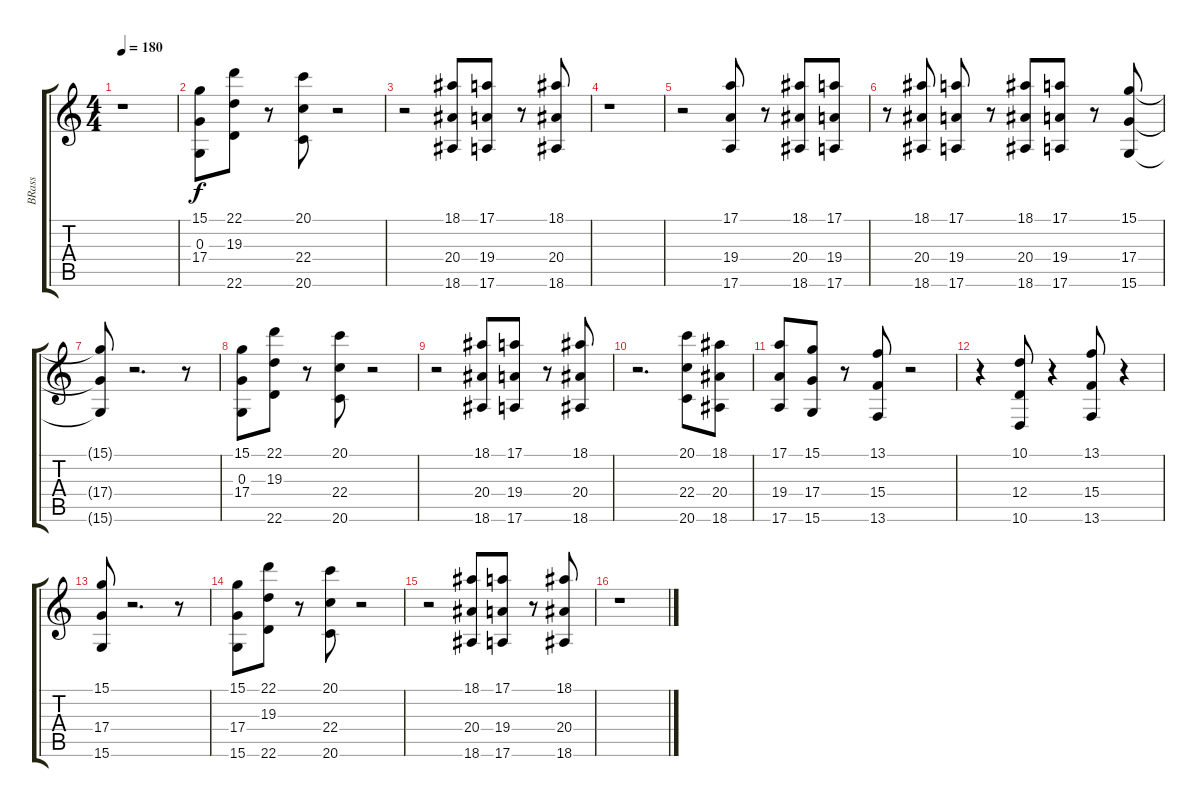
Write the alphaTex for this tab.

\track ("BRass" "BRass") {instrument brasssection}
\staff {score tabs}
\tuning (E4 B3 G3 D3 A2 E2) {hide}
\ts (4 4)
\tempo 180
\clef g2
\ks c
r.1{dy f} |
(15.1 0.3 17.4).8 (22.1 19.3 22.6).8 r.8 (20.1 22.4 20.6).8 r.2 |
r.2 (18.1 20.4 18.6).8 (17.1 19.4 17.6).8 r.8 (18.1 20.4 18.6).8 |
r.1 |
r.2 (17.1 19.4 17.6).8 r.8 (18.1 20.4 18.6).8 (17.1 19.4 17.6).8 |
r.8 (18.1 20.4 18.6).8 (17.1 19.4 17.6).8 r.8 (18.1 20.4 18.6).8 (17.1 19.4 17.6).8 r.8 (15.1 17.4 15.6).8 |
(15.1{t} 17.4{t} 15.6{t}).8 r.2{d} r.8 |
(15.1 0.3 17.4).8 (22.1 19.3 22.6).8 r.8 (20.1 22.4 20.6).8 r.2 |
r.2 (18.1 20.4 18.6).8 (17.1 19.4 17.6).8 r.8 (18.1 20.4 18.6).8 |
r.2{d} (20.1 22.4 20.6).8 (18.1 20.4 18.6).8 |
(17.1 19.4 17.6).8 (15.1 17.4 15.6).8 r.8 (13.1 15.4 13.6).8 r.2 |
r.4 (10.1 12.4 10.6).8 r.4 (13.1 15.4 13.6).8 r.4 |
(15.1 17.4 15.6).8 r.2{d} r.8 |
(15.1 17.4 15.6).8 (22.1 19.3 22.6).8 r.8 (20.1 22.4 20.6).8 r.2 |
r.2 (18.1 20.4 18.6).8 (17.1 19.4 17.6).8 r.8 (18.1 20.4 18.6).8 |
r.1
